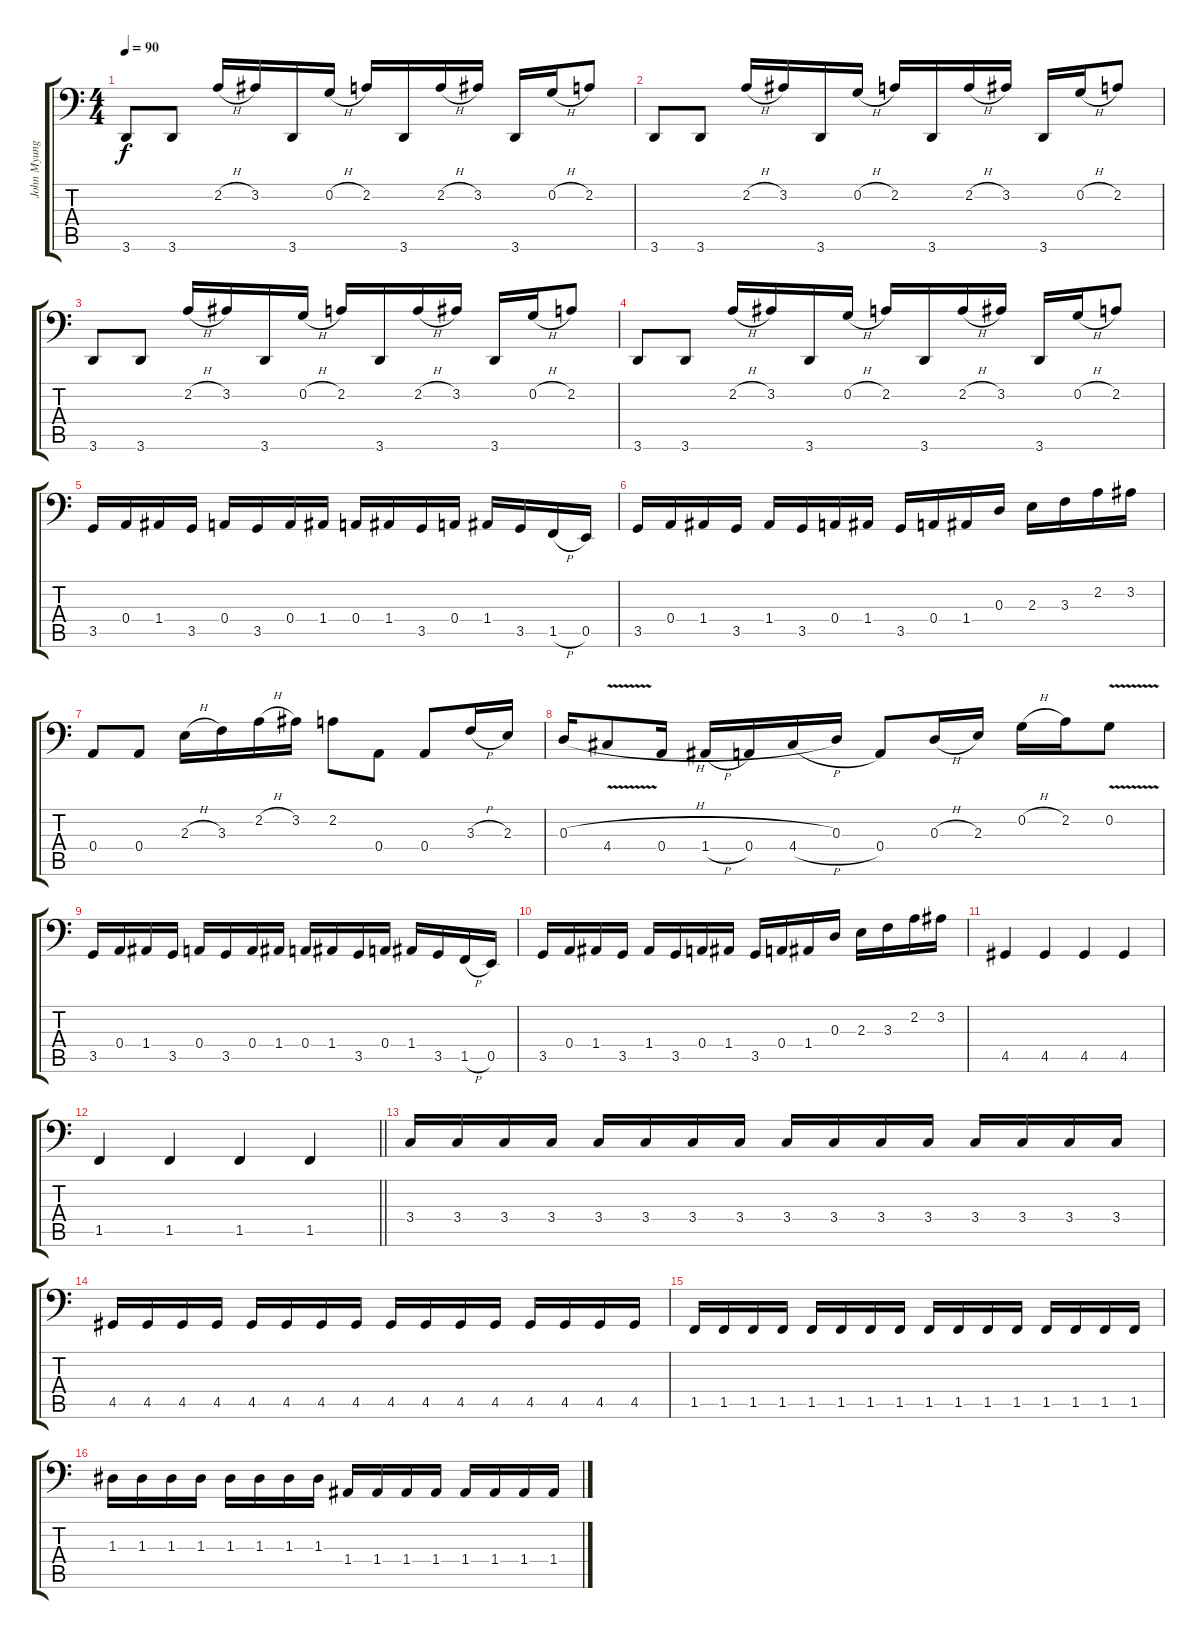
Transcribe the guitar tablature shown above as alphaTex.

\track ("John Myung" "John Myung") {instrument electricbassfinger}
\staff {score tabs}
\tuning (C3 G2 D2 A1 E1 B0) {hide}
\ts (4 4)
\tempo 90
\clef f4
\ks c
3.6.8{dy f} 3.6.8 2.2{h}.16 3.2.16 3.6.16 0.2{h}.16 2.2.16 3.6.16 2.2{h}.16 3.2.16 3.6.16 0.2{h}.16 2.2.8 |
3.6.8 3.6.8 2.2{h}.16 3.2.16 3.6.16 0.2{h}.16 2.2.16 3.6.16 2.2{h}.16 3.2.16 3.6.16 0.2{h}.16 2.2.8 |
3.6.8 3.6.8 2.2{h}.16 3.2.16 3.6.16 0.2{h}.16 2.2.16 3.6.16 2.2{h}.16 3.2.16 3.6.16 0.2{h}.16 2.2.8 |
3.6.8 3.6.8 2.2{h}.16 3.2.16 3.6.16 0.2{h}.16 2.2.16 3.6.16 2.2{h}.16 3.2.16 3.6.16 0.2{h}.16 2.2.8 |
3.5.16 0.4.16 1.4.16 3.5.16 0.4.16 3.5.16 0.4.16 1.4.16 0.4.16 1.4.16 3.5.16 0.4.16 1.4.16 3.5.16 1.5{h}.16 0.5.16 |
3.5.16 0.4.16 1.4.16 3.5.16 1.4.16 3.5.16 0.4.16 1.4.16 3.5.16 0.4.16 1.4.16 0.3.16 2.3.16 3.3.16 2.2.16 3.2.16 |
0.4.8 0.4.8 2.3{h}.16 3.3.16 2.2{h}.16 3.2.16 2.2.8 0.4.8 0.4.8 3.3{h}.16 2.3.16 |
0.3{h}.16 4.4{v}.8 0.4.16 1.4{h}.16 0.4.16 4.4{h}.16 0.3.16 0.4.8 0.3{h}.16 2.3.16 0.2{h}.16 2.2.16 0.2{v}.8 |
3.5.16 0.4.16 1.4.16 3.5.16 0.4.16 3.5.16 0.4.16 1.4.16 0.4.16 1.4.16 3.5.16 0.4.16 1.4.16 3.5.16 1.5{h}.16 0.5.16 |
3.5.16 0.4.16 1.4.16 3.5.16 1.4.16 3.5.16 0.4.16 1.4.16 3.5.16 0.4.16 1.4.16 0.3.16 2.3.16 3.3.16 2.2.16 3.2.16 |
4.5.4 4.5.4 4.5.4 4.5.4 |
\barLineRight lightlight
1.5.4 1.5.4 1.5.4 1.5.4 |
3.4.16 3.4.16 3.4.16 3.4.16 3.4.16 3.4.16 3.4.16 3.4.16 3.4.16 3.4.16 3.4.16 3.4.16 3.4.16 3.4.16 3.4.16 3.4.16 |
4.5.16 4.5.16 4.5.16 4.5.16 4.5.16 4.5.16 4.5.16 4.5.16 4.5.16 4.5.16 4.5.16 4.5.16 4.5.16 4.5.16 4.5.16 4.5.16 |
1.5.16 1.5.16 1.5.16 1.5.16 1.5.16 1.5.16 1.5.16 1.5.16 1.5.16 1.5.16 1.5.16 1.5.16 1.5.16 1.5.16 1.5.16 1.5.16 |
1.3.16 1.3.16 1.3.16 1.3.16 1.3.16 1.3.16 1.3.16 1.3.16 1.4.16 1.4.16 1.4.16 1.4.16 1.4.16 1.4.16 1.4.16 1.4.16
